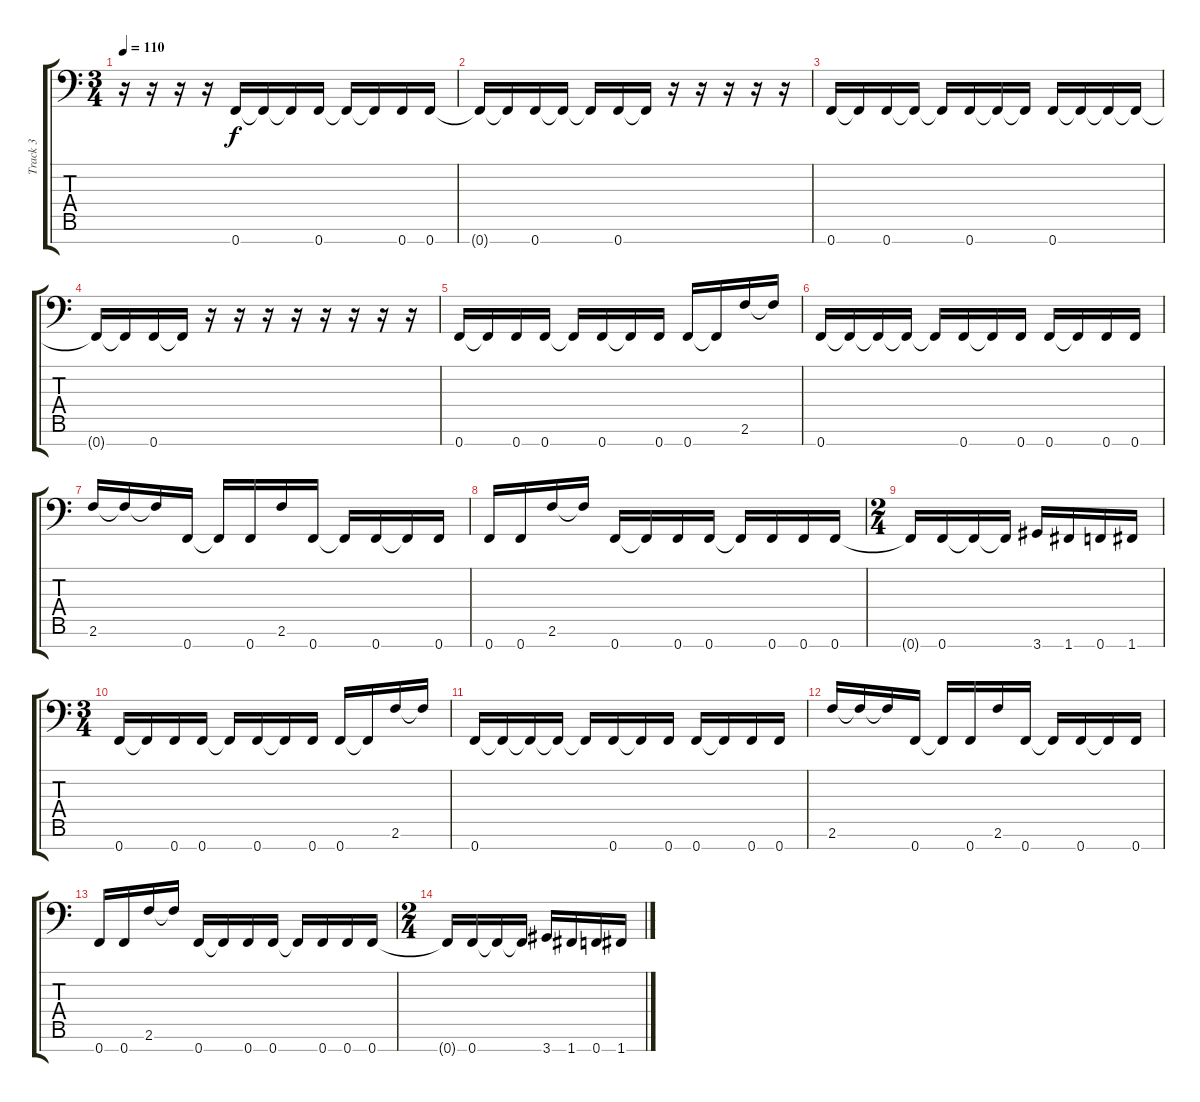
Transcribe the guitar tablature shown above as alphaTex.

\track ("Track 3" "Track 3") {instrument distortionguitar}
\staff {score tabs}
\tuning (C4 G3 Eb3 Bb2 Ab2 Eb2 F1) {hide}
\ts (3 4)
\tempo 110
\clef f4
\ks c
r.16{dy f} r.16 r.16 r.16 0.7.16 0.7{t}.16 0.7{t}.16 0.7.16 0.7{t}.16 0.7{t}.16 0.7.16 0.7.16 |
0.7{t}.16 0.7{t}.16 0.7.16 0.7{t}.16 0.7{t}.16 0.7.16 0.7{t}.16 r.16 r.16 r.16 r.16 r.16 |
0.7.16 0.7{t}.16 0.7.16 0.7{t}.16 0.7{t}.16 0.7.16 0.7{t}.16 0.7{t}.16 0.7.16 0.7{t}.16 0.7{t}.16 0.7{t}.16 |
0.7{t}.16 0.7{t}.16 0.7.16 0.7{t}.16 r.16 r.16 r.16 r.16 r.16 r.16 r.16 r.16 |
0.7.16 0.7{t}.16 0.7.16 0.7.16 0.7{t}.16 0.7.16 0.7{t}.16 0.7.16 0.7.16 0.7{t}.16 2.6.16 2.6{t}.16 |
0.7.16 0.7{t}.16 0.7{t}.16 0.7{t}.16 0.7{t}.16 0.7.16 0.7{t}.16 0.7.16 0.7.16 0.7{t}.16 0.7.16 0.7.16 |
2.6.16 2.6{t}.16 2.6{t}.16 0.7.16 0.7{t}.16 0.7.16 2.6.16 0.7.16 0.7{t}.16 0.7.16 0.7{t}.16 0.7.16 |
0.7.16 0.7.16 2.6.16 2.6{t}.16 0.7.16 0.7{t}.16 0.7.16 0.7.16 0.7{t}.16 0.7.16 0.7.16 0.7.16 |
\ts (2 4)
0.7{t}.16 0.7.16 0.7{t}.16 0.7{t}.16 3.7.16 1.7.16 0.7.16 1.7.16 |
\ts (3 4)
0.7.16 0.7{t}.16 0.7.16 0.7.16 0.7{t}.16 0.7.16 0.7{t}.16 0.7.16 0.7.16 0.7{t}.16 2.6.16 2.6{t}.16 |
0.7.16 0.7{t}.16 0.7{t}.16 0.7{t}.16 0.7{t}.16 0.7.16 0.7{t}.16 0.7.16 0.7.16 0.7{t}.16 0.7.16 0.7.16 |
2.6.16 2.6{t}.16 2.6{t}.16 0.7.16 0.7{t}.16 0.7.16 2.6.16 0.7.16 0.7{t}.16 0.7.16 0.7{t}.16 0.7.16 |
0.7.16 0.7.16 2.6.16 2.6{t}.16 0.7.16 0.7{t}.16 0.7.16 0.7.16 0.7{t}.16 0.7.16 0.7.16 0.7.16 |
\ts (2 4)
0.7{t}.16 0.7.16 0.7{t}.16 0.7{t}.16 3.7.16 1.7.16 0.7.16 1.7.16
